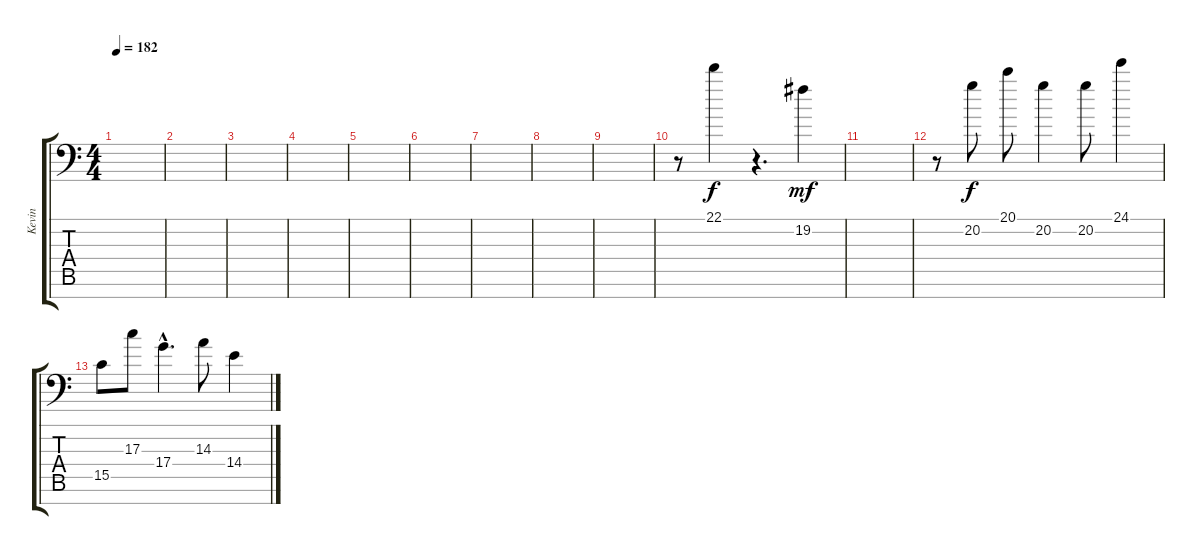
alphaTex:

\track ("Kevin" "Kevin") {instrument electricgrandpiano}
\staff {score tabs}
\tuning (E4 B3 G3 D3 A2 E2 B0) {hide}
\ts (4 4)
\tempo 182
\clef f4
\ks c
|
|
|
|
|
|
|
|
|
r.8 22.1.4 r.4{d} 19.2.4{dy mf} |
|
r.8 20.2.8{dy f} 20.1.8 20.2.4 20.2.8 24.1.4 |
15.5.8 17.3.8 17.4{hac}.4{d} 14.3.8 14.4.4
